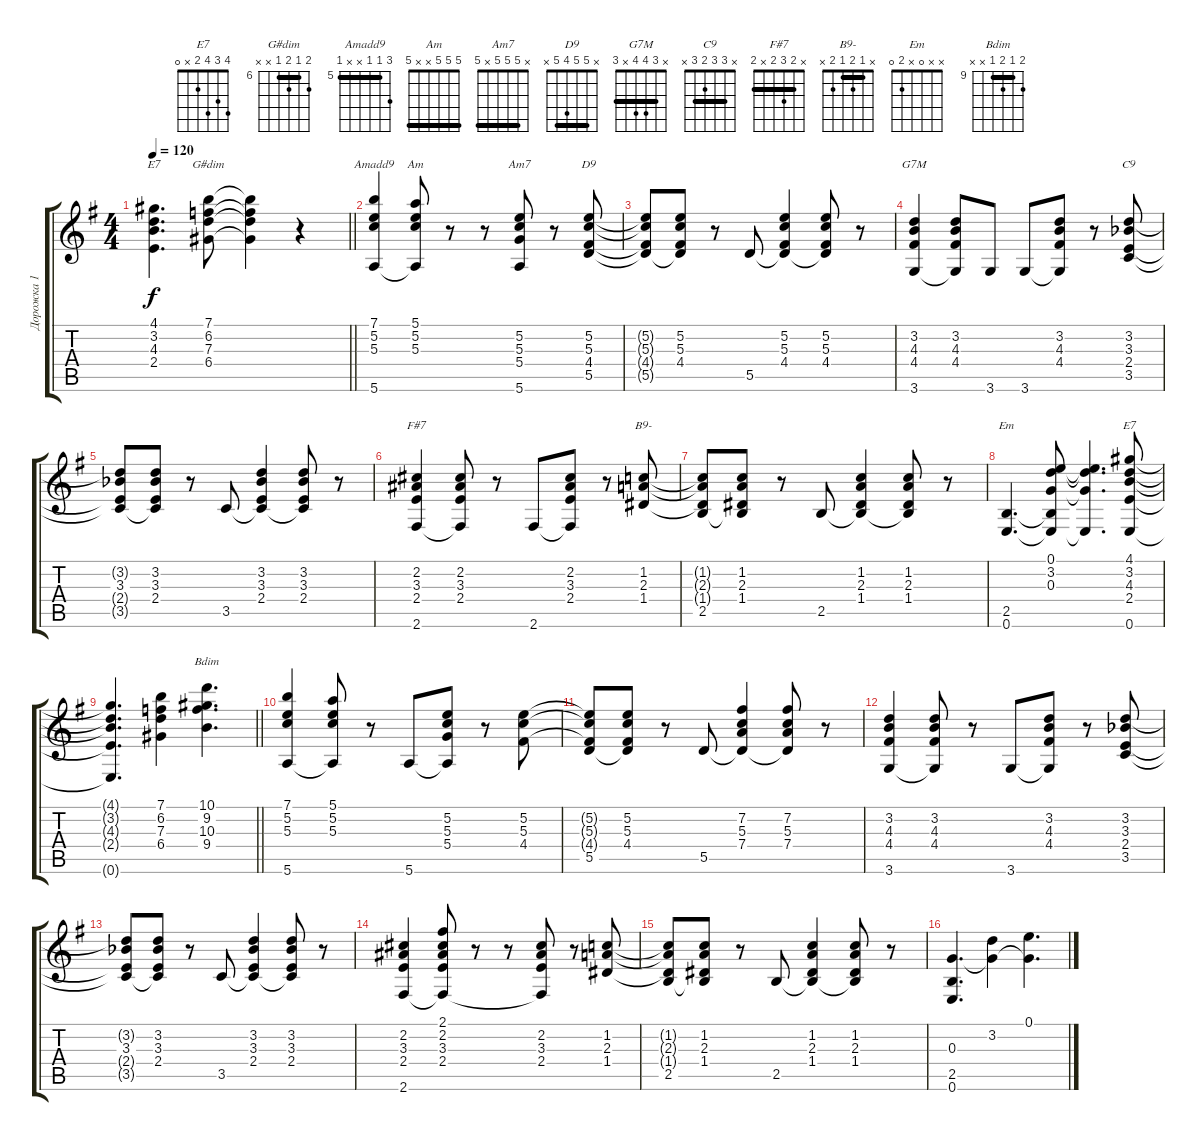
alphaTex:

\track ("Дорожка 1" "Дорожка 1") {instrument acousticguitarsteel}
\staff {score tabs}
\tuning (E4 B3 G3 D3 A2 E2) {hide}
\chord ("E7" 4 3 4 2 x x)
\chord ("G#dim" 7 6 7 6 x x) {firstfret 6 barre 6}
\chord ("Amadd9" 7 5 5 x x 5) {firstfret 5 barre 5}
\chord ("Am" 5 5 5 x x 5) {barre 5}
\chord ("Am7" x 5 5 5 x 5) {barre 5}
\chord ("D9" x 5 5 4 5 x) {barre 5}
\chord ("G7M" x 3 4 4 x 3) {barre 3}
\chord ("C9" x 3 3 2 3 x) {barre 3}
\chord ("F#7" x 2 3 2 x 2) {barre 2}
\chord ("B9-" x 1 2 1 2 x) {barre 1}
\chord ("Em" x x 0 x 2 0)
\chord ("E7" 4 3 4 2 x 0)
\chord ("Bdim" 10 9 10 9 x x) {firstfret 9 barre 9}
\ts (4 4)
\tempo 120
\clef g2
\barLineRight lightlight
\ks g
(4.1 3.2 4.3 2.4).4{d ch "E7" dy f} (7.1 6.2 7.3 6.4).8{ch "G#dim"} (7.1{t} 6.2{t} 7.3{t} 6.4{t}).4 r.4 |
(7.1 5.2 5.3 5.6).4{ch "Amadd9"} (5.1 5.2 5.3 5.6{t}).8{ch "Am"} r.8 r.8 (5.2 5.3 5.4 5.6).8{ch "Am7"} r.8 (5.2 5.3 4.4 5.5).8{ch "D9"} |
(5.2{t} 5.3{t} 4.4{t} 5.5{t}).8 (5.2 5.3 4.4 5.5{t}).8 r.8 5.5.8 (5.2 5.3 4.4 5.5{t}).4 (5.2 5.3 4.4 5.5{t}).8 r.8 |
(3.2 4.3 4.4 3.6).4{ch "G7M"} (3.2 4.3 4.4 3.6{t}).8 3.6.8 3.6.8 (3.2 4.3 4.4 3.6{t}).8 r.8 (3.2 3.3{acc b} 2.4 3.5).8{ch "C9"} |
(3.2{t} 3.3{acc b} 2.4{t} 3.5{t}).8 (3.2 3.3{acc b} 2.4 3.5{t}).8 r.8 3.5.8 (3.2 3.3{acc b} 2.4 3.5{t}).4 (3.2 3.3{acc b} 2.4 3.5{t}).8 r.8 |
(2.2 3.3 2.4 2.6).4{ch "F#7"} (2.2 3.3 2.4 2.6{t}).8 r.8 2.6.8 (2.2 3.3 2.4 2.6{t}).8 r.8 (1.2 2.3 1.4).8{ch "B9-"} |
(1.2{t} 2.3{t} 1.4{t} 2.5).8 (1.2 2.3 1.4 2.5{t}).8 r.8 2.5.8 (1.2 2.3 1.4 2.5{t}).4 (1.2 2.3 1.4 2.5{t}).8 r.8 |
(2.5 0.6).4{d ch "Em"} (0.1 3.2 0.3 2.5{t} 0.6{t}).8 (0.1{t} 3.2{t} 0.3{t} 0.6{t}).4{d} (4.1 3.2 4.3 2.4 0.6).8{ch "E7"} |
\barLineRight lightlight
(4.1{t} 3.2{t} 4.3{t} 2.4{t} 0.6{t}).4{d} (7.1 6.2 7.3 6.4).4 (10.1 9.2 10.3 9.4).4{d ch "Bdim"} |
(7.1 5.2 5.3 5.6).4 (5.1 5.2 5.3 5.6{t}).8 r.8 5.6.8 (5.2 5.3 5.4 5.6{t}).8 r.8 (5.2 5.3 4.4).8 |
(5.2{t} 5.3{t} 4.4{t} 5.5).8 (5.2 5.3 4.4 5.5{t}).8 r.8 5.5.8 (7.2 5.3 7.4 5.5{t}).4 (7.2 5.3 7.4 5.5{t}).8 r.8 |
(3.2 4.3 4.4 3.6).4 (3.2 4.3 4.4 3.6{t}).8 r.8 3.6.8 (3.2 4.3 4.4 3.6{t}).8 r.8 (3.2 3.3{acc b} 2.4 3.5).8 |
(3.2{t} 3.3{acc b} 2.4{t} 3.5{t}).8 (3.2 3.3{acc b} 2.4 3.5{t}).8 r.8 3.5.8 (3.2 3.3{acc b} 2.4 3.5{t}).4 (3.2 3.3{acc b} 2.4 3.5{t}).8 r.8 |
(2.2 3.3 2.4 2.6).4 (2.1 2.2 3.3 2.4 2.6{t}).8 r.8 r.8 (2.2 3.3 2.4 2.6{t}).8 r.8 (1.2 2.3 1.4).8 |
(1.2{t} 2.3{t} 1.4{t} 2.5).8 (1.2 2.3 1.4 2.5{t}).8 r.8 2.5.8 (1.2 2.3 1.4 2.5{t}).4 (1.2 2.3 1.4 2.5{t}).8 r.8 |
(0.3 2.5 0.6).4{d} (3.2 0.3{t}).4 (0.1 0.3{t}).4{d}
